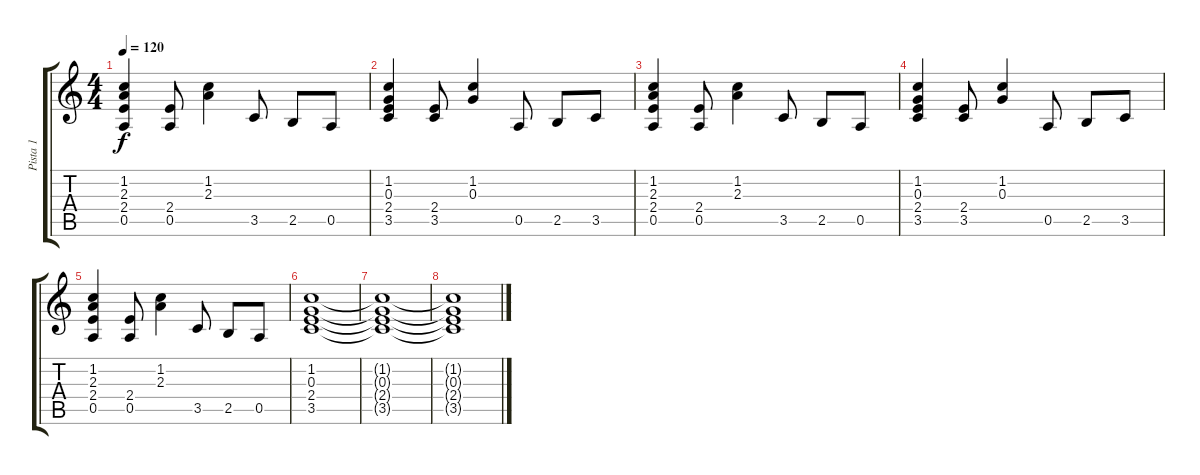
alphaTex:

\track ("Pista 1" "Pista 1") {instrument distortionguitar}
\staff {score tabs}
\tuning (E4 B3 G3 D3 A2 E2) {hide}
\ts (4 4)
\tempo 120
\clef g2
\ks c
(1.2 2.3 2.4 0.5).4{dy f} (2.4 0.5).8 (1.2 2.3).4 3.5.8 2.5.8 0.5.8 |
(1.2 0.3 2.4 3.5).4 (2.4 3.5).8 (1.2 0.3).4 0.5.8 2.5.8 3.5.8 |
(1.2 2.3 2.4 0.5).4 (2.4 0.5).8 (1.2 2.3).4 3.5.8 2.5.8 0.5.8 |
(1.2 0.3 2.4 3.5).4 (2.4 3.5).8 (1.2 0.3).4 0.5.8 2.5.8 3.5.8 |
(1.2 2.3 2.4 0.5).4 (2.4 0.5).8 (1.2 2.3).4 3.5.8 2.5.8 0.5.8 |
(1.2 0.3 2.4 3.5).1{volume 1} |
(1.2{t} 0.3{t} 2.4{t} 3.5{t}).1 |
\section ("" "")
(1.2{t} 0.3{t} 2.4{t} 3.5{t}).1
